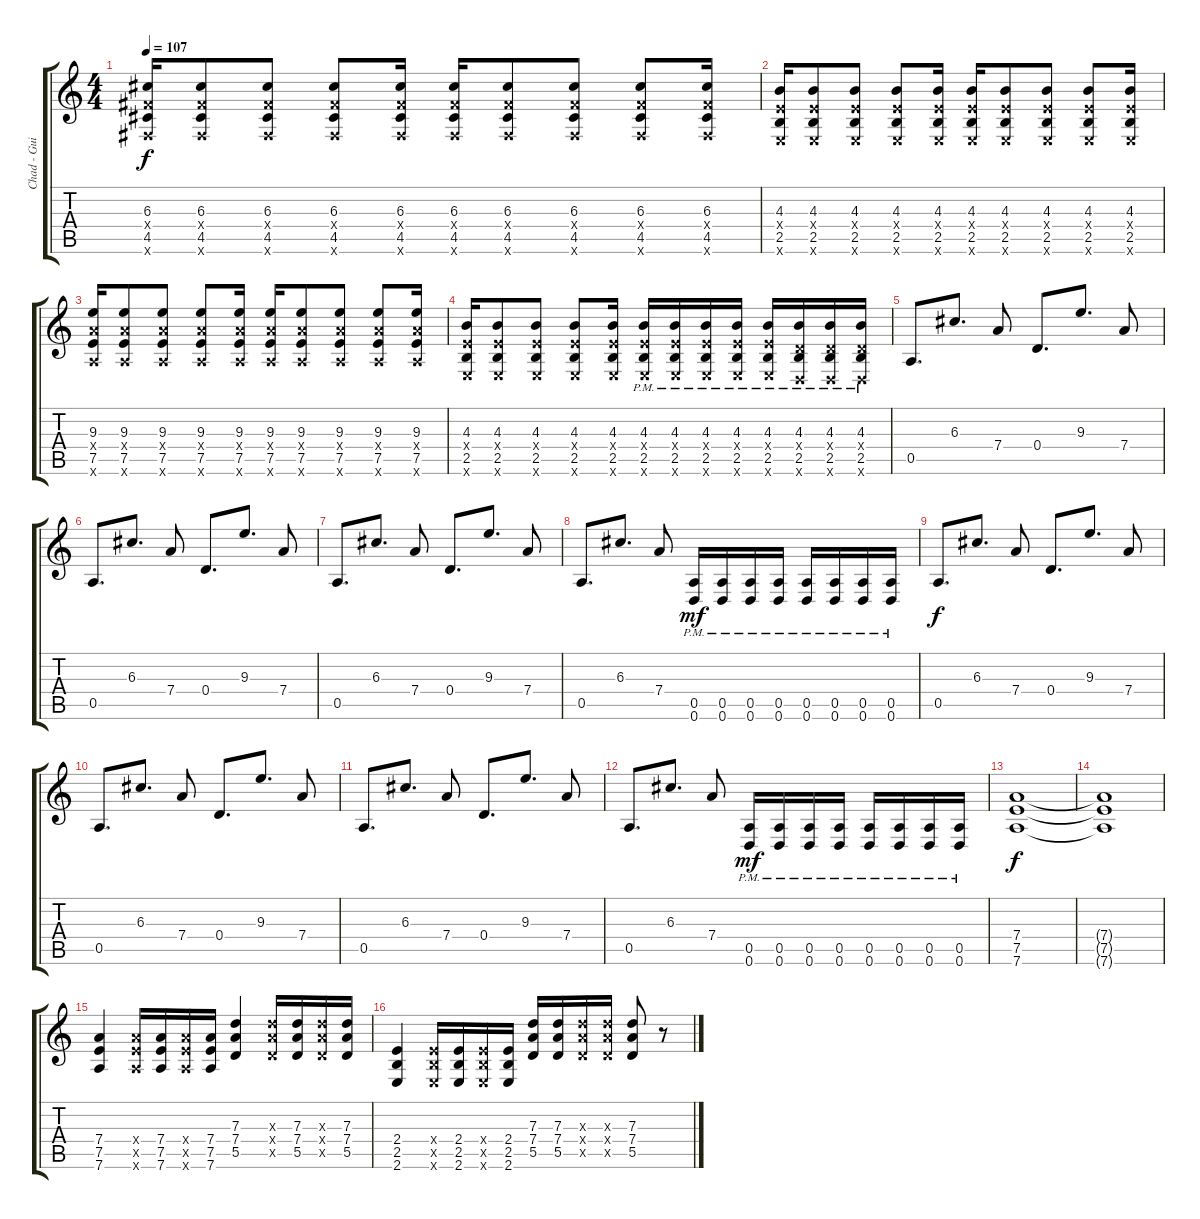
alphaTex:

\track ("Chad - Guitar" "Chad - Gui") {instrument distortionguitar}
\staff {score tabs}
\tuning (E4 B3 G3 D3 A2 D2) {hide}
\ts (4 4)
\tempo 107
\clef g2
\ks c
(6.3 4.4{x} 4.5 4.6{x}).16{dy f} (6.3 4.4{x} 4.5 4.6{x}).8 (6.3 4.4{x} 4.5 4.6{x}).8 (6.3 4.4{x} 4.5 4.6{x}).8 (6.3 4.4{x} 4.5 4.6{x}).16 (6.3 4.4{x} 4.5 4.6{x}).16 (6.3 4.4{x} 4.5 4.6{x}).8 (6.3 4.4{x} 4.5 4.6{x}).8 (6.3 4.4{x} 4.5 4.6{x}).8 (6.3 4.4{x} 4.5 4.6{x}).16 |
(4.3 2.4{x} 2.5 2.6{x}).16 (4.3 2.4{x} 2.5 2.6{x}).8 (4.3 2.4{x} 2.5 2.6{x}).8 (4.3 2.4{x} 2.5 2.6{x}).8 (4.3 2.4{x} 2.5 2.6{x}).16 (4.3 2.4{x} 2.5 2.6{x}).16 (4.3 2.4{x} 2.5 2.6{x}).8 (4.3 2.4{x} 2.5 2.6{x}).8 (4.3 2.4{x} 2.5 2.6{x}).8 (4.3 2.4{x} 2.5 2.6{x}).16 |
(9.3 7.4{x} 7.5 7.6{x}).16 (9.3 7.4{x} 7.5 7.6{x}).8 (9.3 7.4{x} 7.5 7.6{x}).8 (9.3 7.4{x} 7.5 7.6{x}).8 (9.3 7.4{x} 7.5 7.6{x}).16 (9.3 7.4{x} 7.5 7.6{x}).16 (9.3 7.4{x} 7.5 7.6{x}).8 (9.3 7.4{x} 7.5 7.6{x}).8 (9.3 7.4{x} 7.5 7.6{x}).8 (9.3 7.4{x} 7.5 7.6{x}).16 |
(4.3 2.4{x} 2.5 2.6{x}).16 (4.3 2.4{x} 2.5 2.6{x}).8 (4.3 2.4{x} 2.5 2.6{x}).8 (4.3 2.4{x} 2.5 2.6{x}).8 (4.3 2.4{x} 2.5 2.6{x}).16 (4.3{pm} 2.4{x} 2.5{pm} 2.6{x}).16 (4.3{pm} 2.4{x} 2.5{pm} 2.6{x}).16 (4.3{pm} 2.4{x} 2.5{pm} 2.6{x}).16 (4.3{pm} 2.4{x} 2.5{pm} 2.6{x}).16 (4.3{pm} 2.4{x} 2.5{pm} 2.6{x}).16 (4.3{pm} 0.4{x} 2.5{pm} 0.6{x}).16 (4.3{pm} 0.4{x} 2.5{pm} 0.6{x}).16 (4.3{pm} 0.4{x} 2.5{pm} 0.6{x}).16 |
0.5.8{d} 6.3.8{d} 7.4.8 0.4.8{d} 9.3.8{d} 7.4.8 |
0.5.8{d} 6.3.8{d} 7.4.8 0.4.8{d} 9.3.8{d} 7.4.8 |
0.5.8{d} 6.3.8{d} 7.4.8 0.4.8{d} 9.3.8{d} 7.4.8 |
0.5.8{d} 6.3.8{d} 7.4.8 (0.5{pm} 0.6{pm}).16{dy mf} (0.5{pm} 0.6{pm}).16 (0.5{pm} 0.6{pm}).16 (0.5{pm} 0.6{pm}).16 (0.5{pm} 0.6{pm}).16 (0.5{pm} 0.6{pm}).16 (0.5{pm} 0.6{pm}).16 (0.5{pm} 0.6{pm}).16 |
0.5.8{d dy f} 6.3.8{d} 7.4.8 0.4.8{d} 9.3.8{d} 7.4.8 |
0.5.8{d} 6.3.8{d} 7.4.8 0.4.8{d} 9.3.8{d} 7.4.8 |
0.5.8{d} 6.3.8{d} 7.4.8 0.4.8{d} 9.3.8{d} 7.4.8 |
0.5.8{d} 6.3.8{d} 7.4.8 (0.5{pm} 0.6{pm}).16{dy mf} (0.5{pm} 0.6{pm}).16 (0.5{pm} 0.6{pm}).16 (0.5{pm} 0.6{pm}).16 (0.5{pm} 0.6{pm}).16 (0.5{pm} 0.6{pm}).16 (0.5{pm} 0.6{pm}).16 (0.5{pm} 0.6{pm}).16 |
(7.4 7.5 7.6).1{dy f} |
(7.4{t} 7.5{t} 7.6{t}).1 |
(7.4 7.5 7.6).4 (7.4{x} 7.5{x} 7.6{x}).16 (7.4 7.5 7.6).16 (7.4{x} 7.5{x} 7.6{x}).16 (7.4 7.5 7.6).16 (7.3 7.4 5.5).4 (7.3{x} 7.4{x} 5.5{x}).16 (7.3 7.4 5.5).16 (7.3{x} 7.4{x} 5.5{x}).16 (7.3 7.4 5.5).16 |
(2.4 2.5 2.6).4 (2.4{x} 2.5{x} 2.6{x}).16 (2.4 2.5 2.6).16 (2.4{x} 2.5{x} 2.6{x}).16 (2.4 2.5 2.6).16 (7.3 7.4 5.5).16 (7.3 7.4 5.5).16 (7.3{x} 7.4{x} 5.5{x}).16 (7.3{x} 7.4{x} 5.5{x}).16 (7.3 7.4 5.5).8 r.8
